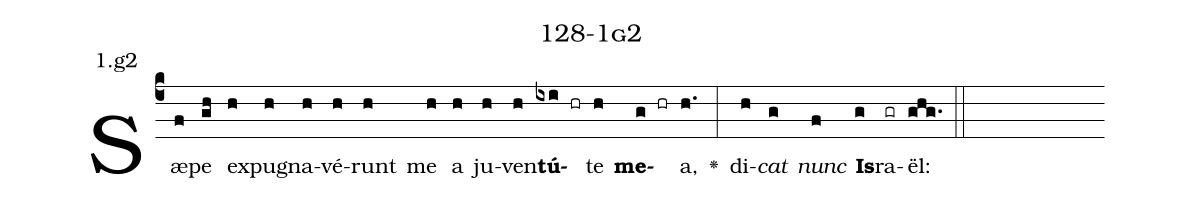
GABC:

name: 128-1g2;
annotation: 1.g2;
%%
(c4)Sæ(f)pe(gh) ex(h)pu(h)gna(h)vé(h)runt(h) me(h) a(h) ju(h)ven(h)<b>tú</b>(ixi hr)te(h) <b>me</b>(g hr)a,(h.) <v>\greheightstar</v>(:) di(h)<i>cat</i>(g) <i>nunc</i>(f) <b>Is</b>(g)ra(gr)ël:(ghg.) (::)


%E(h) u(h) o(g) u(f) a(g) e.(ghg.) (::)
